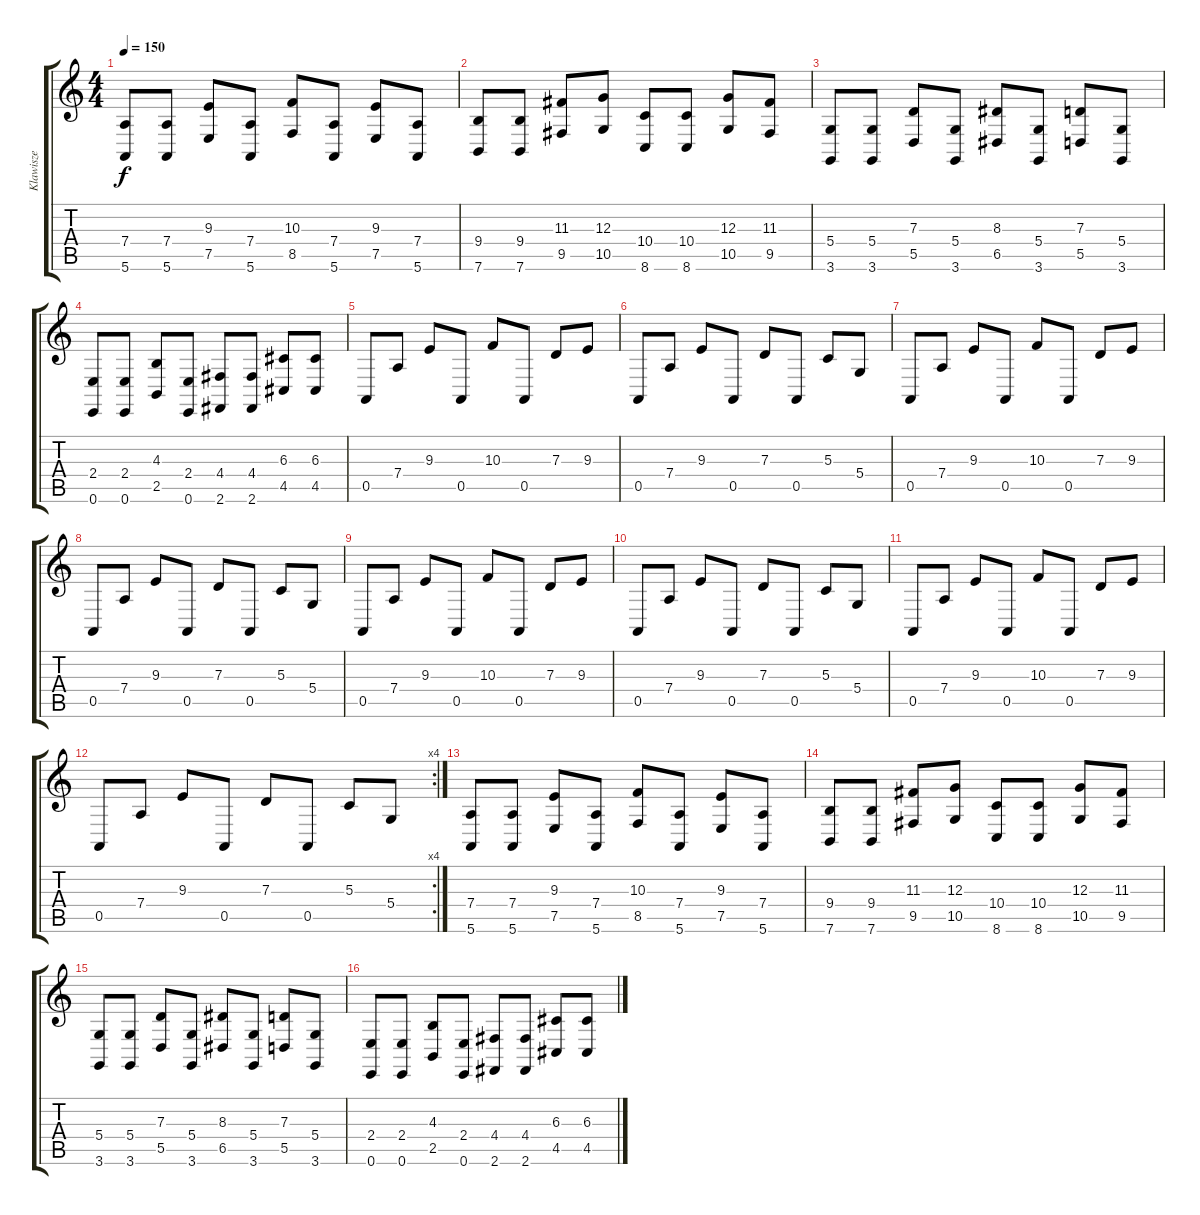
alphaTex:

\track ("Klawisze" "Klawisze") {instrument stringensemble1}
\staff {score tabs}
\tuning (E4 B3 G3 D3 A2 E2) {hide}
\ts (4 4)
\tempo 150
\clef g2
\ks c
(7.4 5.6).8{dy f} (7.4 5.6).8 (9.3 7.5).8 (7.4 5.6).8 (10.3 8.5).8 (7.4 5.6).8 (9.3 7.5).8 (7.4 5.6).8 |
(9.4 7.6).8 (9.4 7.6).8 (11.3 9.5).8 (12.3 10.5).8 (10.4 8.6).8 (10.4 8.6).8 (12.3 10.5).8 (11.3 9.5).8 |
(5.4 3.6).8 (5.4 3.6).8 (7.3 5.5).8 (5.4 3.6).8 (8.3 6.5).8 (5.4 3.6).8 (7.3 5.5).8 (5.4 3.6).8 |
(2.4 0.6).8 (2.4 0.6).8 (4.3 2.5).8 (2.4 0.6).8 (4.4 2.6).8 (4.4 2.6).8 (6.3 4.5).8 (6.3 4.5).8 |
0.5.8 7.4.8 9.3.8 0.5.8 10.3.8 0.5.8 7.3.8 9.3.8 |
0.5.8 7.4.8 9.3.8 0.5.8 7.3.8 0.5.8 5.3.8 5.4.8 |
0.5.8 7.4.8 9.3.8 0.5.8 10.3.8 0.5.8 7.3.8 9.3.8 |
0.5.8 7.4.8 9.3.8 0.5.8 7.3.8 0.5.8 5.3.8 5.4.8 |
0.5.8 7.4.8 9.3.8 0.5.8 10.3.8 0.5.8 7.3.8 9.3.8 |
0.5.8 7.4.8 9.3.8 0.5.8 7.3.8 0.5.8 5.3.8 5.4.8 |
0.5.8 7.4.8 9.3.8 0.5.8 10.3.8 0.5.8 7.3.8 9.3.8 |
\rc 4
0.5.8 7.4.8 9.3.8 0.5.8 7.3.8 0.5.8 5.3.8 5.4.8 |
(7.4 5.6).8 (7.4 5.6).8 (9.3 7.5).8 (7.4 5.6).8 (10.3 8.5).8 (7.4 5.6).8 (9.3 7.5).8 (7.4 5.6).8 |
(9.4 7.6).8 (9.4 7.6).8 (11.3 9.5).8 (12.3 10.5).8 (10.4 8.6).8 (10.4 8.6).8 (12.3 10.5).8 (11.3 9.5).8 |
(5.4 3.6).8 (5.4 3.6).8 (7.3 5.5).8 (5.4 3.6).8 (8.3 6.5).8 (5.4 3.6).8 (7.3 5.5).8 (5.4 3.6).8 |
(2.4 0.6).8 (2.4 0.6).8 (4.3 2.5).8 (2.4 0.6).8 (4.4 2.6).8 (4.4 2.6).8 (6.3 4.5).8 (6.3 4.5).8
